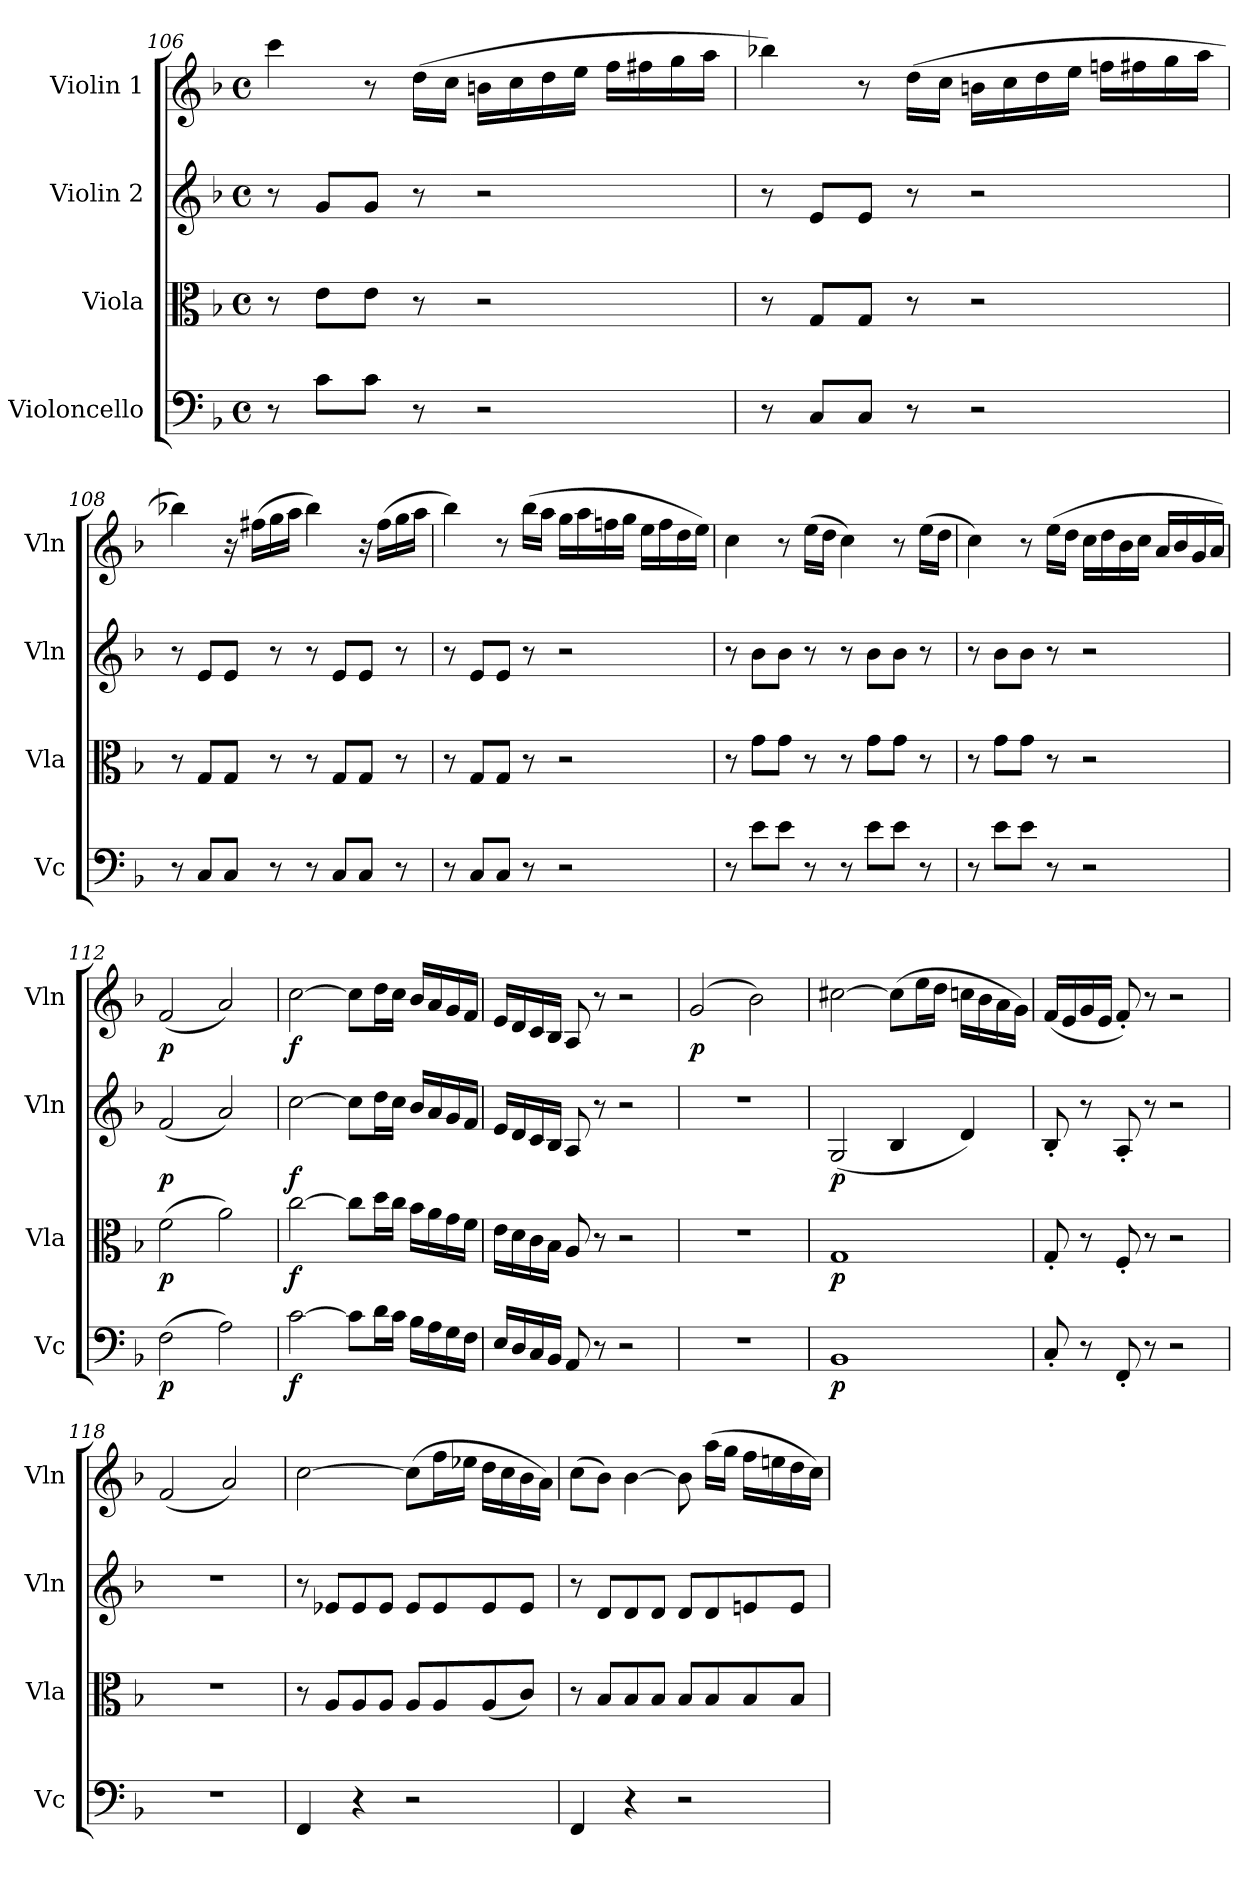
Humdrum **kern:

**kern	**dynam	**kern	**dynam	**kern	**dynam	**kern	**dynam
*part4	*part4	*part3	*part3	*part2	*part2	*part1	*part1
*staff4	*staff4	*staff3	*staff3	*staff2	*staff2	*staff1	*staff1
*I"Violoncello	*	*I"Viola	*	*I"Violin 2	*	*I"Violin 1	*
*I'Vc	*	*I'Vla	*	*I'Vln	*	*I'Vln	*
*clefF4	*	*clefC3	*	*clefG2	*	*clefG2	*
*k[b-]	*	*k[b-]	*	*k[b-]	*	*k[b-]	*
*M4/4	*	*M4/4	*	*M4/4	*	*M4/4	*
*met(c)	*	*met(c)	*	*met(c)	*	*met(c)	*
=106	=106	=106	=106	=106	=106	=106	=106
8r	.	8r	.	8r	.	4ccc\	.
8c\L	.	8e\L	.	8g/L	.	.	.
8c\J	.	8e\J	.	8g/J	.	8r	.
8r	.	8r	.	8r	.	(16dd\LL	.
.	.	.	.	.	.	16cc\JJ	.
2r	.	2r	.	2r	.	16bn\LL	.
.	.	.	.	.	.	16cc\	.
.	.	.	.	.	.	16dd\	.
.	.	.	.	.	.	16ee\JJ	.
.	.	.	.	.	.	16ff\LL	.
.	.	.	.	.	.	16ff#X\	.
.	.	.	.	.	.	16gg\	.
.	.	.	.	.	.	16aa\JJ	.
=107	=107	=107	=107	=107	=107	=107	=107
8r	.	8r	.	8r	.	4bb-X\)	.
8C/L	.	8G/L	.	8e/L	.	.	.
8C/J	.	8G/J	.	8e/J	.	8r	.
8r	.	8r	.	8r	.	(16dd\LL	.
.	.	.	.	.	.	16cc\JJ	.
2r	.	2r	.	2r	.	16bn\LL	.
.	.	.	.	.	.	16cc\	.
.	.	.	.	.	.	16dd\	.
.	.	.	.	.	.	16ee\JJ	.
.	.	.	.	.	.	16ffn\LL	.
.	.	.	.	.	.	16ff#X\	.
.	.	.	.	.	.	16gg\	.
.	.	.	.	.	.	16aa\JJ	.
!!LO:LB:g=z
=108	=108	=108	=108	=108	=108	=108	=108
8r	.	8r	.	8r	.	4bb-X\)	.
8C/L	.	8G/L	.	8e/L	.	.	.
8C/J	.	8G/J	.	8e/J	.	16r	.
.	.	.	.	.	.	(16ff#X\LL	.
8r	.	8r	.	8r	.	16gg\	.
.	.	.	.	.	.	16aa\JJ	.
8r	.	8r	.	8r	.	4bb-\)	.
8C/L	.	8G/L	.	8e/L	.	.	.
8C/J	.	8G/J	.	8e/J	.	16r	.
.	.	.	.	.	.	(16ff#\LL	.
8r	.	8r	.	8r	.	16gg\	.
.	.	.	.	.	.	16aa\JJ	.
=109	=109	=109	=109	=109	=109	=109	=109
8r	.	8r	.	8r	.	4bb-\)	.
8C/L	.	8G/L	.	8e/L	.	.	.
8C/J	.	8G/J	.	8e/J	.	8r	.
8r	.	8r	.	8r	.	(16bb-\LL	.
.	.	.	.	.	.	16aa\JJ	.
2r	.	2r	.	2r	.	16gg\LL	.
.	.	.	.	.	.	16aa\	.
.	.	.	.	.	.	16ffn\	.
.	.	.	.	.	.	16gg\JJ	.
.	.	.	.	.	.	16ee\LL	.
.	.	.	.	.	.	16ff\	.
.	.	.	.	.	.	16dd\	.
.	.	.	.	.	.	16ee\JJ)	.
!!LO:LB:g=z
=110	=110	=110	=110	=110	=110	=110	=110
8r	.	8r	.	8r	.	4cc\	.
8e\L	.	8g\L	.	8b-\L	.	.	.
8e\J	.	8g\J	.	8b-\J	.	8r	.
8r	.	8r	.	8r	.	(16ee\LL	.
.	.	.	.	.	.	16dd\JJ	.
8r	.	8r	.	8r	.	4cc\)	.
8e\L	.	8g\L	.	8b-\L	.	.	.
8e\J	.	8g\J	.	8b-\J	.	8r	.
8r	.	8r	.	8r	.	(16ee\LL	.
.	.	.	.	.	.	16dd\JJ	.
=111	=111	=111	=111	=111	=111	=111	=111
8r	.	8r	.	8r	.	4cc\)	.
8e\L	.	8g\L	.	8b-\L	.	.	.
8e\J	.	8g\J	.	8b-\J	.	8r	.
8r	.	8r	.	8r	.	(16ee\LL	.
.	.	.	.	.	.	16dd\JJ	.
2r	.	2r	.	2r	.	16cc\LL	.
.	.	.	.	.	.	16dd\	.
.	.	.	.	.	.	16b-\	.
.	.	.	.	.	.	16cc\JJ	.
.	.	.	.	.	.	16a/LL	.
.	.	.	.	.	.	16b-/	.
.	.	.	.	.	.	16g/	.
.	.	.	.	.	.	16a/JJ)	.
=112	=112	=112	=112	=112	=112	=112	=112
!	!LO:DY:b	!	!LO:DY:b	!	!LO:DY:b	!	!LO:DY:b
(2F\	p	(2f\	p	(2f/	p	(2f/	p
2A\)	.	2a\)	.	2a/)	.	2a/)	.
=113	=113	=113	=113	=113	=113	=113	=113
!	!LO:DY:b	!	!LO:DY:b	!	!LO:DY:b	!	!LO:DY:b
[2c\	f	[2cc\	f	[2cc\	f	[2cc\	f
8c\L]	.	8cc\L]	.	8cc\L]	.	8cc\L]	.
16d\L	.	16dd\L	.	16dd\L	.	16dd\L	.
16c\JJ	.	16cc\JJ	.	16cc\JJ	.	16cc\JJ	.
16B-\LL	.	16b-\LL	.	16b-/LL	.	16b-/LL	.
16A\	.	16a\	.	16a/	.	16a/	.
16G\	.	16g\	.	16g/	.	16g/	.
16F\JJ	.	16f\JJ	.	16f/JJ	.	16f/JJ	.
=114	=114	=114	=114	=114	=114	=114	=114
16E/LL	.	16e\LL	.	16e/LL	.	16e/LL	.
16D/	.	16d\	.	16d/	.	16d/	.
16C/	.	16c\	.	16c/	.	16c/	.
16BB-/JJ	.	16B-\JJ	.	16B-/JJ	.	16B-/JJ	.
8AA/	.	8A/	.	8A/	.	8A/	.
8r	.	8r	.	8r	.	8r	.
2r	.	2r	.	2r	.	2r	.
=115	=115	=115	=115	=115	=115	=115	=115
!	!	!	!	!	!	!	!LO:DY:b
1r	.	1r	.	1r	.	(2g/	p
.	.	.	.	.	.	2b-\)	.
!!LO:LB:g=z
=116	=116	=116	=116	=116	=116	=116	=116
!	!LO:DY:b	!	!LO:DY:b	!	!LO:DY:b	!	!
1BB-	p	1G	p	(2G/	p	[2cc#X\	.
.	.	.	.	4B-/	.	(8cc#\L]	.
.	.	.	.	.	.	16ee\L	.
.	.	.	.	.	.	16dd\JJ	.
.	.	.	.	4d/)	.	16ccn\LL	.
.	.	.	.	.	.	16b-\	.
.	.	.	.	.	.	16a\	.
.	.	.	.	.	.	16g\JJ)	.
=117	=117	=117	=117	=117	=117	=117	=117
8C'/	.	8G'/	.	8B-'/	.	(16f/LL	.
.	.	.	.	.	.	16e/	.
8r	.	8r	.	8r	.	16g/	.
.	.	.	.	.	.	16e/JJ	.
8FF'/	.	8F'/	.	8A'/	.	8f'/)	.
8r	.	8r	.	8r	.	8r	.
2r	.	2r	.	2r	.	2r	.
!!LO:PB:g=z
=118	=118	=118	=118	=118	=118	=118	=118
1r	.	1r	.	1r	.	(2f/	.
.	.	.	.	.	.	2a/)	.
=119	=119	=119	=119	=119	=119	=119	=119
4FF/	.	8r	.	8r	.	[2cc\	.
.	.	8A/L	.	8e-X/L	.	.	.
4r	.	8A/	.	8e-/	.	.	.
.	.	8A/J	.	8e-/J	.	.	.
2r	.	8A/L	.	8e-/L	.	(8cc\L]	.
.	.	8A/	.	8e-/	.	16ff\L	.
.	.	.	.	.	.	16ee-X\JJ	.
.	.	(8A/	.	8e-/	.	16dd\LL	.
.	.	.	.	.	.	16cc\	.
.	.	8c/J)	.	8e-/J	.	16b-\	.
.	.	.	.	.	.	16a\JJ)	.
=120	=120	=120	=120	=120	=120	=120	=120
4FF/	.	8r	.	8r	.	(8cc\L	.
.	.	8B-/L	.	8d/L	.	8b-\J)	.
4r	.	8B-/	.	8d/	.	[4b-\	.
.	.	8B-/J	.	8d/J	.	.	.
2r	.	8B-/L	.	8d/L	.	8b-\]	.
.	.	8B-/	.	8d/	.	(16aa\LL	.
.	.	.	.	.	.	16gg\JJ	.
.	.	8B-/	.	8en/	.	16ff\LL	.
.	.	.	.	.	.	16een\	.
.	.	8B-/J	.	8e/J	.	16dd\	.
.	.	.	.	.	.	16cc\JJ)	.
=	=	=	=	=	=	=	=
*-	*-	*-	*-	*-	*-	*-	*-
